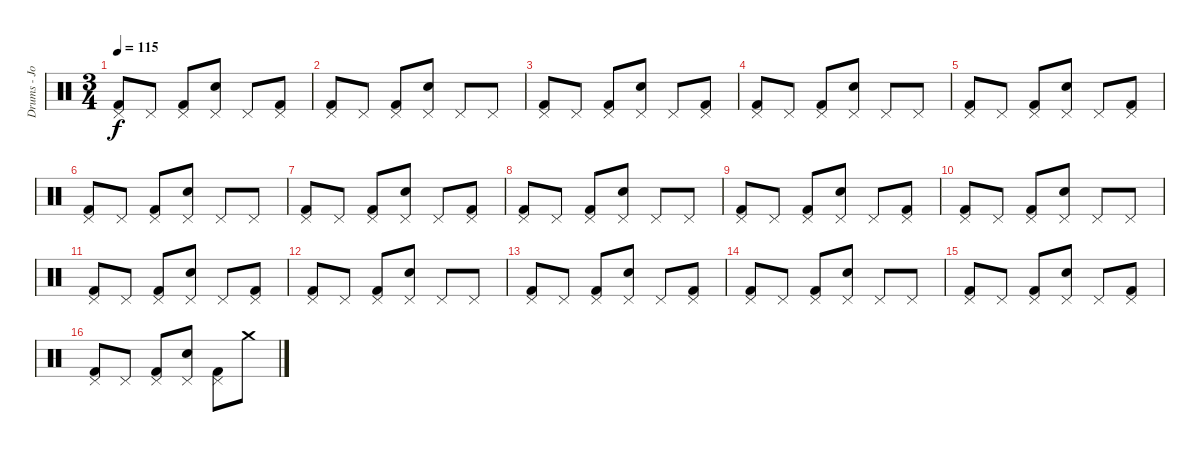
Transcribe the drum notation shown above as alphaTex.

\track ("Drums - John" "Drums - Jo") {instrument percussion}
\staff {score}
\articulation defaults
\ts (3 4)
\tempo 115
\clef neutral
\ks c
("Pedal Hi-Hat (hit)" "Kick (hit) 2").8{dy f} "Pedal Hi-Hat (hit)".8 ("Pedal Hi-Hat (hit)" "Kick (hit) 2").8 ("Pedal Hi-Hat (hit)" "Electric Snare (hit)").8 "Pedal Hi-Hat (hit)".8 ("Pedal Hi-Hat (hit)" "Kick (hit) 2").8 |
("Pedal Hi-Hat (hit)" "Kick (hit) 2").8 "Pedal Hi-Hat (hit)".8 ("Pedal Hi-Hat (hit)" "Kick (hit) 2").8 ("Pedal Hi-Hat (hit)" "Electric Snare (hit)").8 "Pedal Hi-Hat (hit)".8 "Pedal Hi-Hat (hit)".8 |
("Pedal Hi-Hat (hit)" "Kick (hit) 2").8 "Pedal Hi-Hat (hit)".8 ("Pedal Hi-Hat (hit)" "Kick (hit) 2").8 ("Pedal Hi-Hat (hit)" "Electric Snare (hit)").8 "Pedal Hi-Hat (hit)".8 ("Pedal Hi-Hat (hit)" "Kick (hit) 2").8 |
("Pedal Hi-Hat (hit)" "Kick (hit) 2").8 "Pedal Hi-Hat (hit)".8 ("Pedal Hi-Hat (hit)" "Kick (hit) 2").8 ("Pedal Hi-Hat (hit)" "Electric Snare (hit)").8 "Pedal Hi-Hat (hit)".8 "Pedal Hi-Hat (hit)".8 |
("Pedal Hi-Hat (hit)" "Kick (hit) 2").8 "Pedal Hi-Hat (hit)".8 ("Pedal Hi-Hat (hit)" "Kick (hit) 2").8 ("Pedal Hi-Hat (hit)" "Electric Snare (hit)").8 "Pedal Hi-Hat (hit)".8 ("Pedal Hi-Hat (hit)" "Kick (hit) 2").8 |
("Pedal Hi-Hat (hit)" "Kick (hit) 2").8 "Pedal Hi-Hat (hit)".8 ("Pedal Hi-Hat (hit)" "Kick (hit) 2").8 ("Pedal Hi-Hat (hit)" "Electric Snare (hit)").8 "Pedal Hi-Hat (hit)".8 "Pedal Hi-Hat (hit)".8 |
("Pedal Hi-Hat (hit)" "Kick (hit) 2").8 "Pedal Hi-Hat (hit)".8 ("Pedal Hi-Hat (hit)" "Kick (hit) 2").8 ("Pedal Hi-Hat (hit)" "Electric Snare (hit)").8 "Pedal Hi-Hat (hit)".8 ("Pedal Hi-Hat (hit)" "Kick (hit) 2").8 |
("Pedal Hi-Hat (hit)" "Kick (hit) 2").8 "Pedal Hi-Hat (hit)".8 ("Pedal Hi-Hat (hit)" "Kick (hit) 2").8 ("Pedal Hi-Hat (hit)" "Electric Snare (hit)").8 "Pedal Hi-Hat (hit)".8 "Pedal Hi-Hat (hit)".8 |
("Pedal Hi-Hat (hit)" "Kick (hit) 2").8 "Pedal Hi-Hat (hit)".8 ("Pedal Hi-Hat (hit)" "Kick (hit) 2").8 ("Pedal Hi-Hat (hit)" "Electric Snare (hit)").8 "Pedal Hi-Hat (hit)".8 ("Pedal Hi-Hat (hit)" "Kick (hit) 2").8 |
("Pedal Hi-Hat (hit)" "Kick (hit) 2").8 "Pedal Hi-Hat (hit)".8 ("Pedal Hi-Hat (hit)" "Kick (hit) 2").8 ("Pedal Hi-Hat (hit)" "Electric Snare (hit)").8 "Pedal Hi-Hat (hit)".8 "Pedal Hi-Hat (hit)".8 |
("Pedal Hi-Hat (hit)" "Kick (hit) 2").8 "Pedal Hi-Hat (hit)".8 ("Pedal Hi-Hat (hit)" "Kick (hit) 2").8 ("Pedal Hi-Hat (hit)" "Electric Snare (hit)").8 "Pedal Hi-Hat (hit)".8 ("Pedal Hi-Hat (hit)" "Kick (hit) 2").8 |
("Pedal Hi-Hat (hit)" "Kick (hit) 2").8 "Pedal Hi-Hat (hit)".8 ("Pedal Hi-Hat (hit)" "Kick (hit) 2").8 ("Pedal Hi-Hat (hit)" "Electric Snare (hit)").8 "Pedal Hi-Hat (hit)".8 "Pedal Hi-Hat (hit)".8 |
("Pedal Hi-Hat (hit)" "Kick (hit) 2").8 "Pedal Hi-Hat (hit)".8 ("Pedal Hi-Hat (hit)" "Kick (hit) 2").8 ("Pedal Hi-Hat (hit)" "Electric Snare (hit)").8 "Pedal Hi-Hat (hit)".8 ("Pedal Hi-Hat (hit)" "Kick (hit) 2").8 |
("Pedal Hi-Hat (hit)" "Kick (hit) 2").8 "Pedal Hi-Hat (hit)".8 ("Pedal Hi-Hat (hit)" "Kick (hit) 2").8 ("Pedal Hi-Hat (hit)" "Electric Snare (hit)").8 "Pedal Hi-Hat (hit)".8 "Pedal Hi-Hat (hit)".8 |
("Pedal Hi-Hat (hit)" "Kick (hit) 2").8 "Pedal Hi-Hat (hit)".8 ("Pedal Hi-Hat (hit)" "Kick (hit) 2").8 ("Pedal Hi-Hat (hit)" "Electric Snare (hit)").8 "Pedal Hi-Hat (hit)".8 ("Pedal Hi-Hat (hit)" "Kick (hit) 2").8 |
("Pedal Hi-Hat (hit)" "Kick (hit) 2").8 "Pedal Hi-Hat (hit)".8 ("Pedal Hi-Hat (hit)" "Kick (hit) 2").8 ("Pedal Hi-Hat (hit)" "Electric Snare (hit)").8 ("Pedal Hi-Hat (hit)" "Kick (hit) 2").8 "Crash medium (hit)".8
